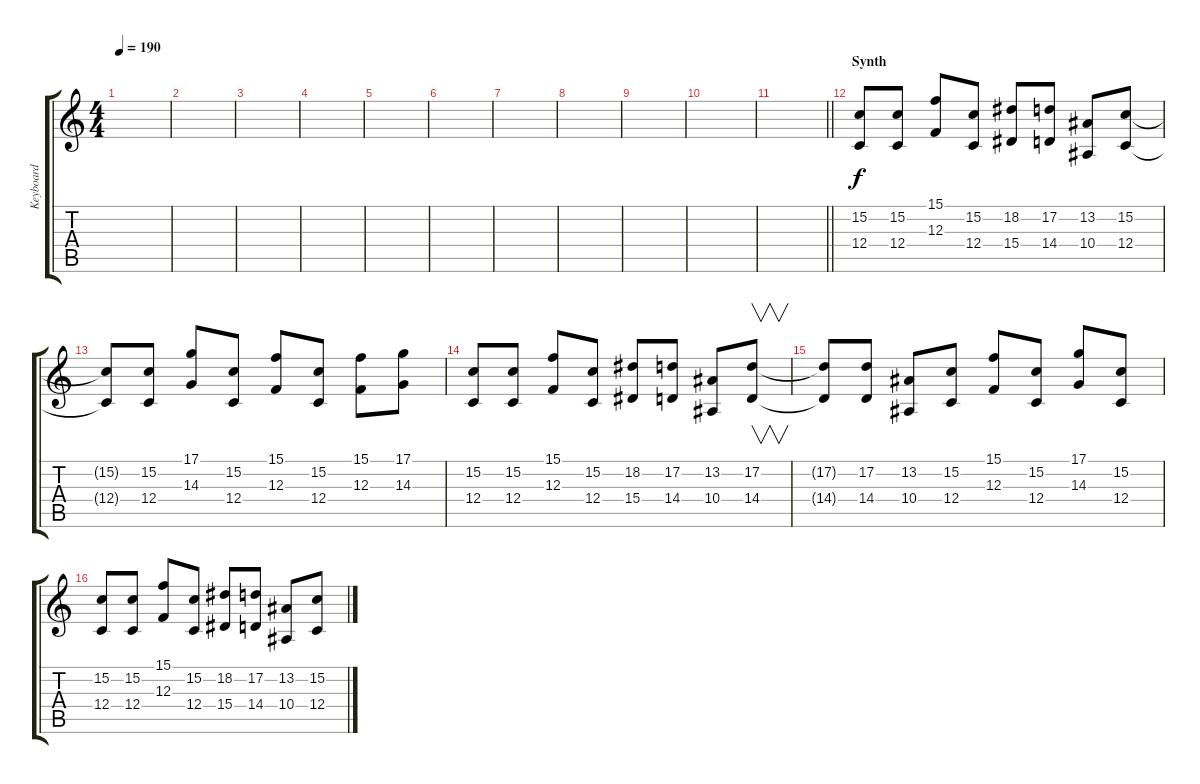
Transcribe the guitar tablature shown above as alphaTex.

\track ("Keyboard" "Keyboard") {instrument lead2sawtooth}
\staff {score tabs}
\tuning (D4 A3 F3 C3 G2 C2) {hide}
\ts (4 4)
\tempo 190
\clef g2
\ks c
|
|
|
|
|
|
|
|
|
|
\barLineRight lightlight
|
\section ("" "Synth")
(15.2 12.4).8{instrument lead2sawtooth} (15.2 12.4).8 (15.1 12.3).8 (15.2 12.4).8 (18.2 15.4).8 (17.2 14.4).8 (13.2 10.4).8 (15.2 12.4).8 |
(15.2{t} 12.4{t}).8 (15.2 12.4).8 (17.1 14.3).8 (15.2 12.4).8 (15.1 12.3).8 (15.2 12.4).8 (15.1 12.3).8 (17.1 14.3).8 |
(15.2 12.4).8 (15.2 12.4).8 (15.1 12.3).8 (15.2 12.4).8 (18.2 15.4).8 (17.2 14.4).8 (13.2 10.4).8 (17.2 14.4).8{v} |
(17.2{t} 14.4{t}).8 (17.2 14.4).8 (13.2 10.4).8 (15.2 12.4).8 (15.1 12.3).8 (15.2 12.4).8 (17.1 14.3).8 (15.2 12.4).8 |
(15.2 12.4).8 (15.2 12.4).8 (15.1 12.3).8 (15.2 12.4).8 (18.2 15.4).8 (17.2 14.4).8 (13.2 10.4).8 (15.2 12.4).8
